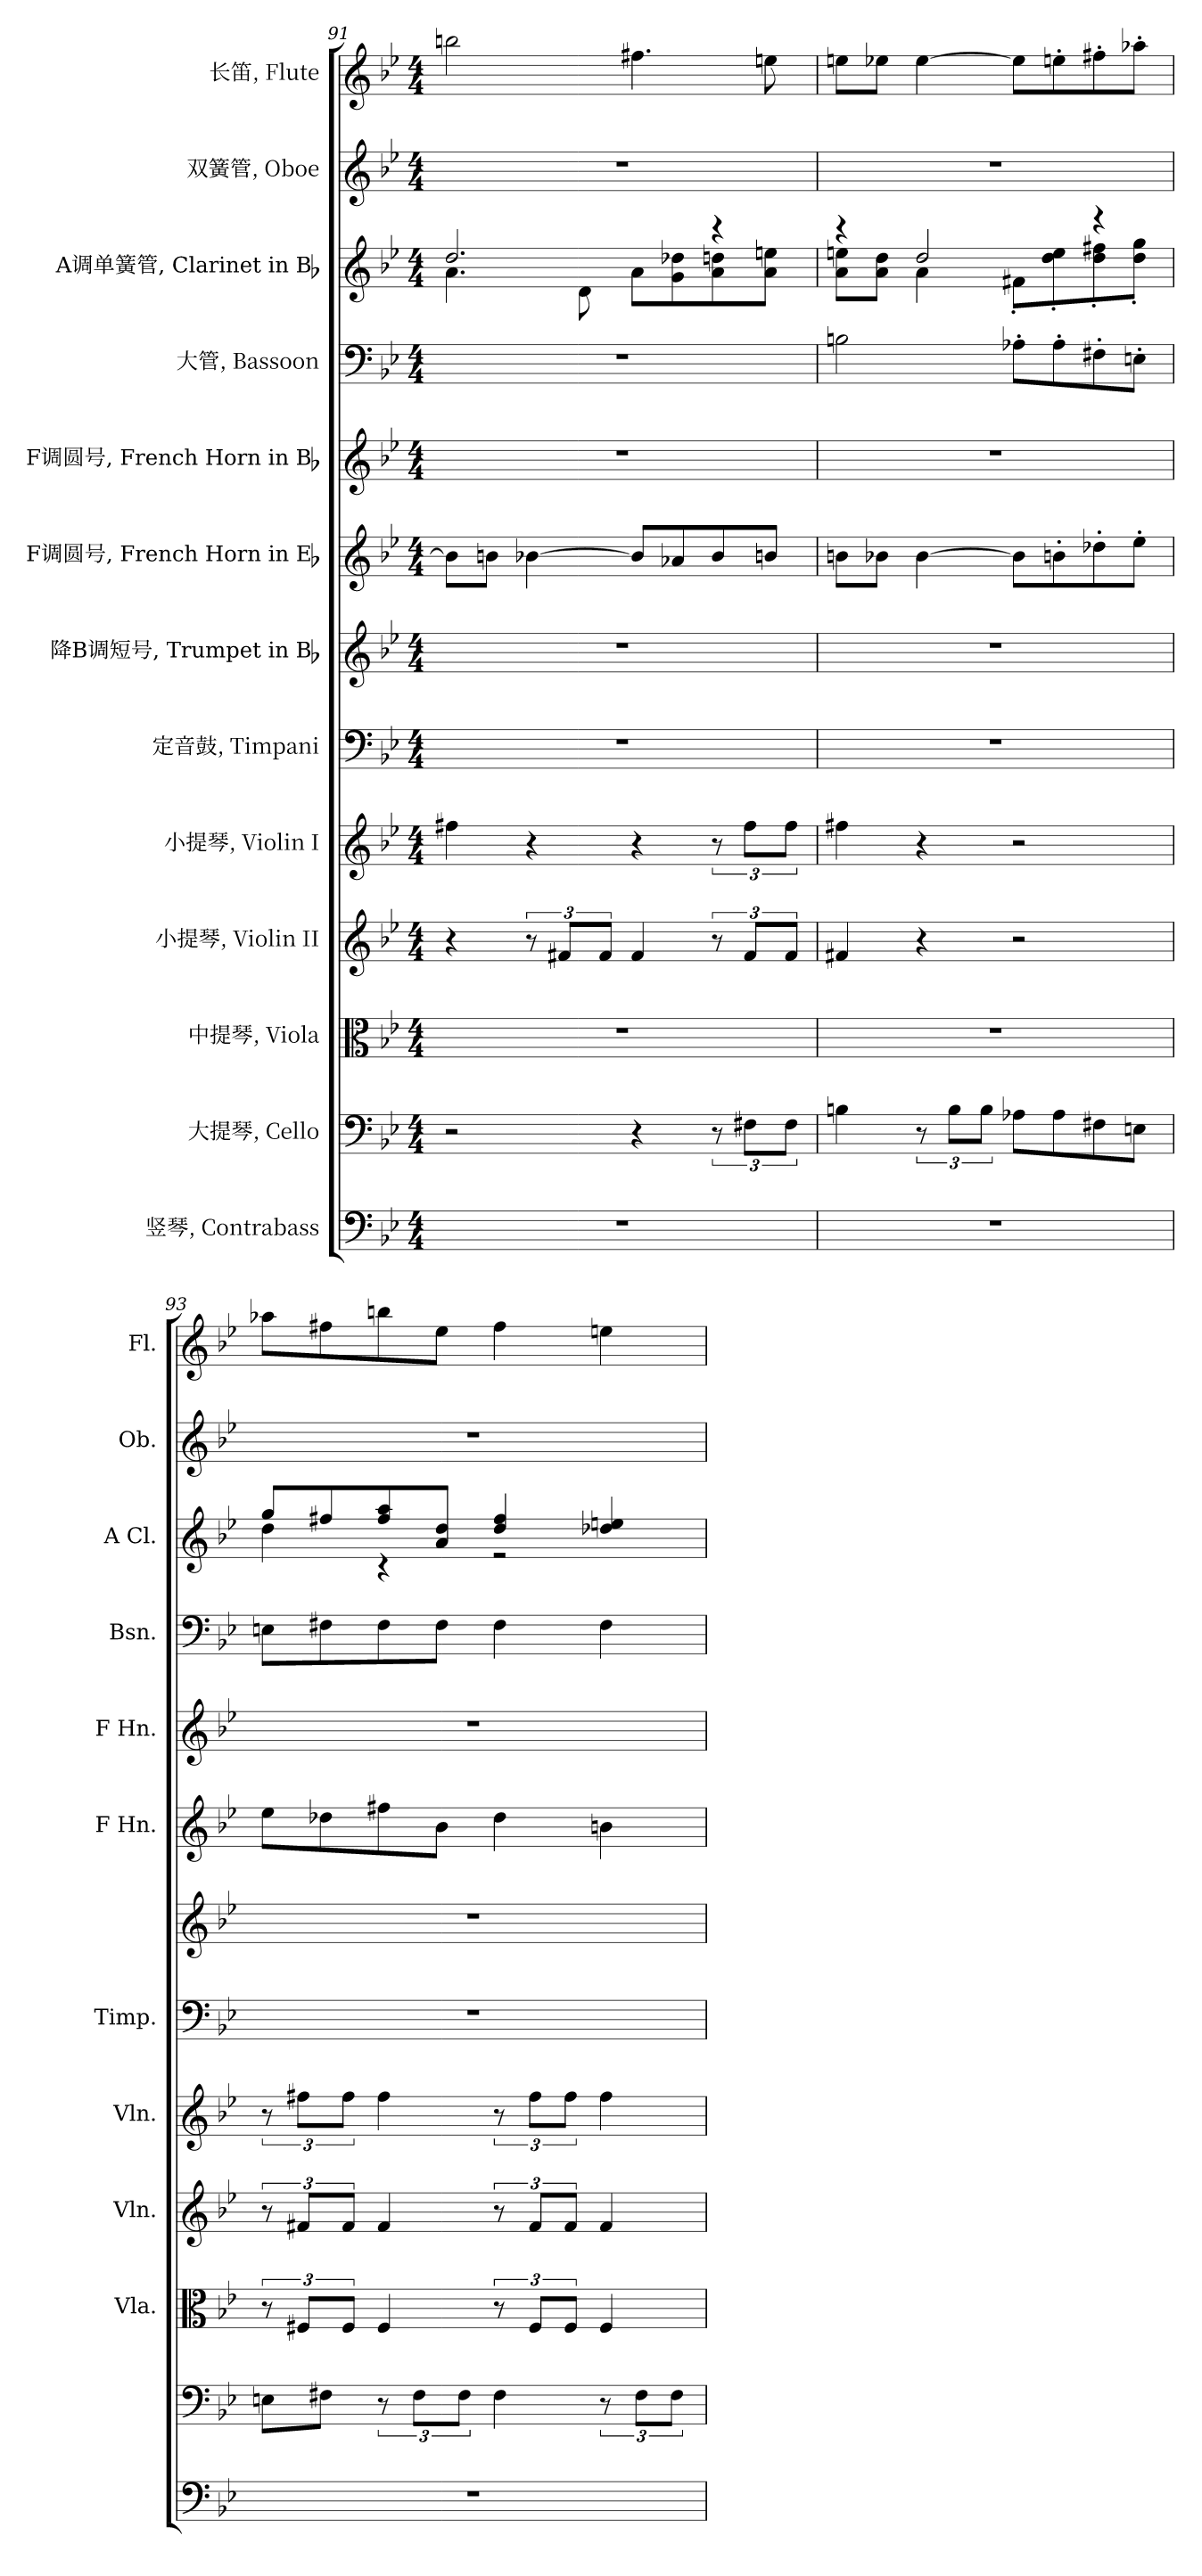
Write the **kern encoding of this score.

**kern	**kern	**kern	**kern	**kern	**kern	**kern	**kern	**kern	**kern	**kern	**kern	**kern
*part13	*part12	*part11	*part10	*part9	*part8	*part7	*part6	*part5	*part4	*part3	*part2	*part1
*staff13	*staff12	*staff11	*staff10	*staff9	*staff8	*staff7	*staff6	*staff5	*staff4	*staff3	*staff2	*staff1
*I"竖琴, Contrabass	*I"大提琴, Cello	*I"中提琴, Viola	*I"小提琴, Violin II	*I"小提琴, Violin I	*I"定音鼓, Timpani	*I"降B调短号, Trumpet in B-flat	*I"F调圆号, French Horn in E-flat	*I"F调圆号, French Horn in B-flat	*I"大管, Bassoon	*I"A调单簧管, Clarinet in B-flat	*I"双簧管, Oboe	*I"长笛, Flute
*	*	*I'Vla.	*I'Vln.	*I'Vln.	*I'Timp.	*	*I'F Hn.	*I'F Hn.	*I'Bsn.	*I'A Cl.	*I'Ob.	*I'Fl.
!!LO:PB:g=z
*clefF4	*clefF4	*clefC3	*clefG2	*clefG2	*clefF4	*clefG2	*clefG2	*clefG2	*clefF4	*clefG2	*clefG2	*clefG2
*	*	*	*	*	*	*ITrd1c2	*ITrd4c7	*ITrd4c7	*	*ITrd2c3	*	*
*k[b-e-]	*k[b-e-]	*k[b-e-]	*k[b-e-]	*k[b-e-]	*k[b-e-]	*k[b-e-a-d-]	*k[b-e-a-]	*k[b-e-a-]	*k[b-e-]	*k[f#]	*k[b-e-]	*k[b-e-]
*M4/4	*M4/4	*M4/4	*M4/4	*M4/4	*M4/4	*M4/4	*M4/4	*M4/4	*M4/4	*M4/4	*M4/4	*M4/4
=91	=91	=91	=91	=91	=91	=91	=91	=91	=91	=91	=91	=91
*	*	*	*	*	*	*	*	*	*	*^	*	*
1r	2r	1r	4r	4ff#X\	1r	1r	8e\L]	1r	1r	2.b/	4.f#\	1r	2bbn\
.	.	.	.	.	.	.	8en\J	.	.	.	.	.	.
.	.	.	12r	4r	.	.	[4e-X\	.	.	.	.	.	.
.	.	.	12f#X/L	.	.	.	.	.	.	.	.	.	.
.	.	.	.	.	.	.	.	.	.	.	8B\	.	.
.	.	.	12f#/J	.	.	.	.	.	.	.	.	.	.
.	4r	.	4f#/	4r	.	.	8e-/L]	.	.	.	8f#\L	.	4.ff#X\
.	.	.	.	.	.	.	8d-X/	.	.	.	8e\ 8b-X\	.	.
.	12r	.	12r	12r	.	.	8e-/	.	.	4r	8f#\ 8bn\	.	.
.	12F#X\L	.	12f#/L	12ff#\L	.	.	.	.	.	.	.	.	.
.	.	.	.	.	.	.	8en/J	.	.	.	8f#\ 8cc#X\J	.	8een\
.	12F#\J	.	12f#/J	12ff#\J	.	.	.	.	.	.	.	.	.
=92	=92	=92	=92	=92	=92	=92	=92	=92	=92	=92	=92	=92	=92
1r	4Bn\	1r	4f#X/	4ff#X\	1r	1r	8en\L	1r	2Bn\	4r	8f#\ 8cc#X\L	1r	8een\L
.	.	.	.	.	.	.	8e-X\J	.	.	.	8f#\ 8b\J	.	8ee-X\J
.	12r	.	4r	4r	.	.	[4e-\	.	.	2b/	4f#\	.	[4ee-\
.	12B\L	.	.	.	.	.	.	.	.	.	.	.	.
.	12B\J	.	.	.	.	.	.	.	.	.	.	.	.
.	8A-X\L	.	2r	2r	.	.	8e-\L]	.	8A-X'\L	.	8d#X'\L	.	8ee-\L]
.	8A-\	.	.	.	.	.	8en'\	.	8A-'\	.	8b\' 8cc#\'	.	8een'\
.	8F#X\	.	.	.	.	.	8g-X'\	.	8F#X'\	4r	8b\' 8dd#X\'	.	8ff#X'\
.	8En\J	.	.	.	.	.	8a-'\J	.	8En'\J	.	8b\' 8ee\'J	.	8aa-X'\J
=93	=93	=93	=93	=93	=93	=93	=93	=93	=93	=93	=93	=93	=93
1r	8En\L	12r	12r	12r	1r	1r	8a-\L	1r	8En\L	8ee/L	4b\	1r	8aa-X\L
.	.	12F#X/L	12f#X/L	12ff#X\L	.	.	.	.	.	.	.	.	.
.	8F#X\J	.	.	.	.	.	8g-X\	.	8F#X\	8dd#X/	.	.	8ff#X\
.	.	12F#/J	12f#/J	12ff#\J	.	.	.	.	.	.	.	.	.
.	12r	4F#/	4f#/	4ff#\	.	.	8bn\	.	8F#\	8dd#/ 8ff#/	4r	.	8bbn\
.	12F#\L	.	.	.	.	.	.	.	.	.	.	.	.
.	.	.	.	.	.	.	8e-\J	.	8F#\J	8f#/ 8b/J	.	.	8ee-\J
.	12F#\J	.	.	.	.	.	.	.	.	.	.	.	.
.	4F#\	12r	12r	12r	.	.	4g-\	.	4F#\	4b/ 4dd#/	2r	.	4ff#\
.	.	12F#/L	12f#/L	12ff#\L	.	.	.	.	.	.	.	.	.
.	.	12F#/J	12f#/J	12ff#\J	.	.	.	.	.	.	.	.	.
.	12r	4F#/	4f#/	4ff#\	.	.	4en\	.	4F#\	4b-X/ 4cc#X/	.	.	4een\
.	12F#\L	.	.	.	.	.	.	.	.	.	.	.	.
.	12F#\J	.	.	.	.	.	.	.	.	.	.	.	.
*	*	*	*	*	*	*	*	*	*	*v	*v	*	*
=	=	=	=	=	=	=	=	=	=	=	=	=
*-	*-	*-	*-	*-	*-	*-	*-	*-	*-	*-	*-	*-
